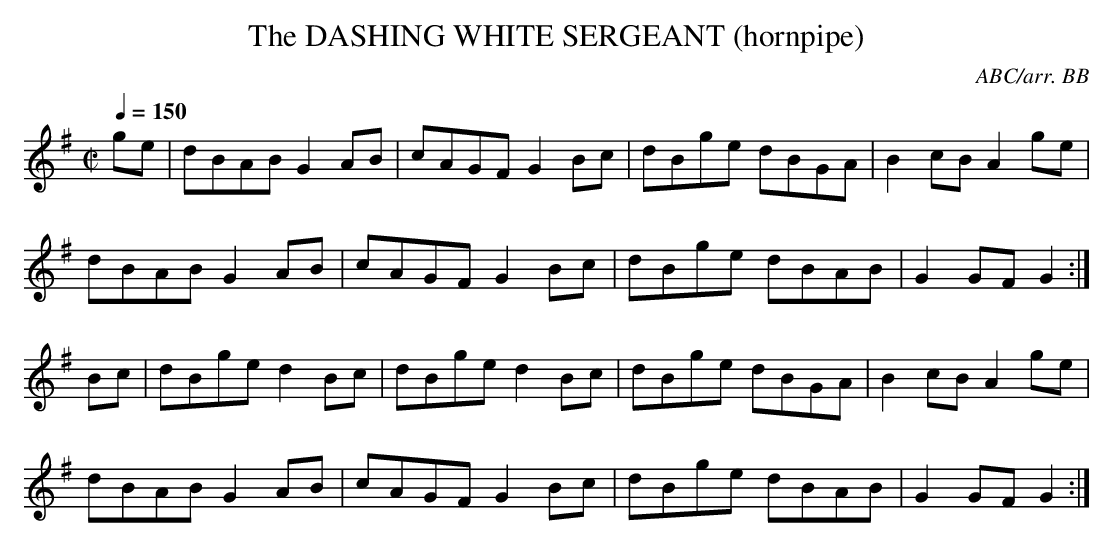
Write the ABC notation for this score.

X:1
T:DASHING WHITE SERGEANT (hornpipe), The
C:ABC/arr. BB
Q:1/4=150
L:1/8
M:C|
K:G
ge|dBAB G2 AB|cAGF G2 Bc|dBge dBGA|B2cB A2 ge|
dBAB G2 AB|cAGF G2 Bc|dBge dBAB|G2 GF G2:|
Bc|dBge d2 Bc|dBge d2 Bc|dBge dBGA|B2cB A2 ge|
dBAB G2 AB|cAGF G2 Bc|dBge dBAB|G2 GF G2:|
